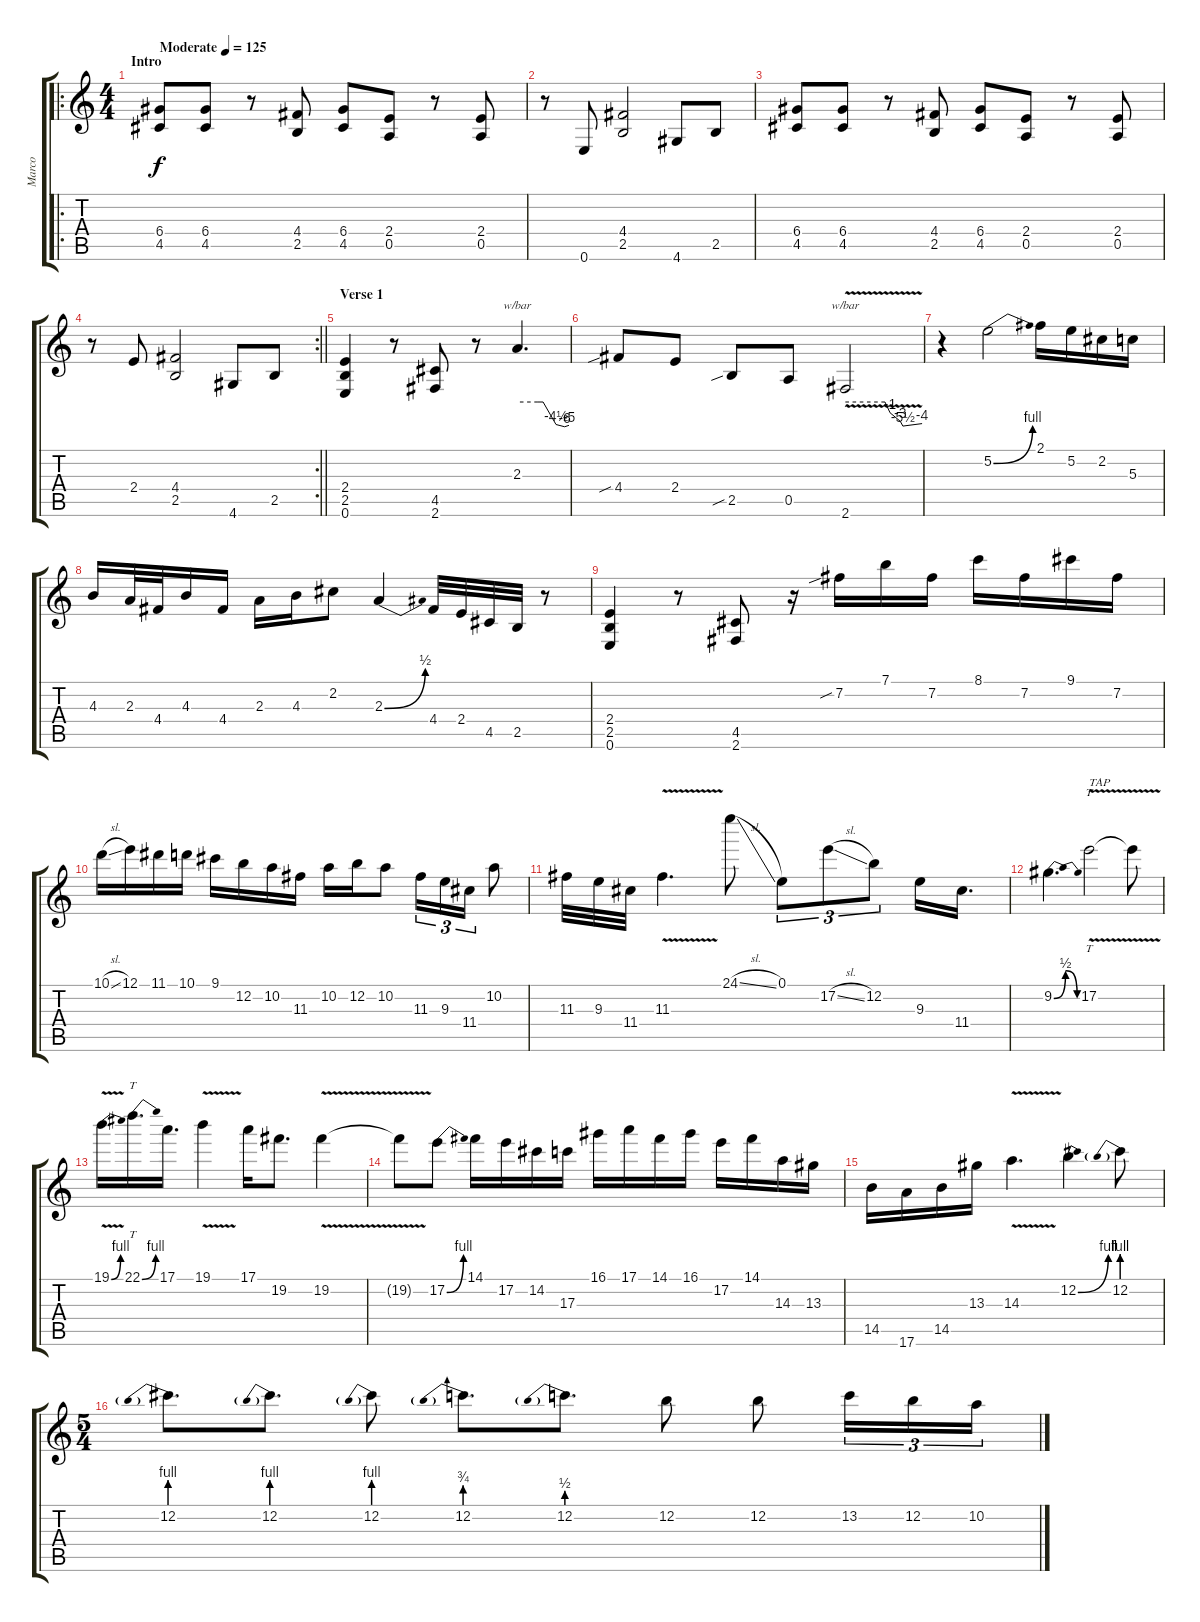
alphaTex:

\track ("Marco " "Marco ") {instrument distortionguitar}
\staff {score tabs}
\tuning (E4 B3 G3 D3 A2 E2) {hide}
\ro
\ts (4 4)
\section ("" "Intro ")
\tempo (125 "Moderate")
\clef g2
\ks c
(6.4 4.5).8{dy f instrument distortionguitar} (6.4 4.5).8 r.8 (4.4 2.5).8 (6.4 4.5).8 (2.4 0.5).8 r.8 (2.4 0.5).8 |
r.8 0.6.8 (4.4 2.5).2 4.6.8 2.5.8 |
(6.4 4.5).8 (6.4 4.5).8 r.8 (4.4 2.5).8 (6.4 4.5).8 (2.4 0.5).8 r.8 (2.4 0.5).8 |
\rc 2
\barLineRight lightlight
r.8 2.4.8 (4.4 2.5).2 4.6.8 2.5.8 |
\section ("" "Verse 1 ")
(2.4 2.5 0.6).4 r.8 (4.5 2.6).8 r.8 2.3.4{d tbe (custom default 0 0 24 0 30 0 45 -18 55 -24 60 -20)} |
4.4{sib}.8 2.4.8 2.5{sib}.8 0.5.8 2.6{v}.2{tbe (custom default 0 0 31 0 35 -4 43 -12 45 -22 60 -16)} |
r.4 5.2{be (bend 0 0 60 4)}.2 2.1.16 5.2.16 2.2.16 5.3.16 |
4.3.16 2.3.32 4.4.32 4.3.16 4.4.16 2.3.16 4.3.16 2.2.8 2.3{be (bend 0 0 60 2)}.4 4.4.32 2.4.32 4.5.32 2.5.32 r.8 |
(2.4 2.5 0.6).4 r.8 (4.5 2.6).8 r.16 7.2{sib}.16 7.1.16 7.2.16 8.1.16 7.2.16 9.1.16 7.2.16 |
10.1{sl}.16 12.1.16 11.1.16 10.1.16 9.1.16 12.2.16 10.2.16 11.3.16 10.2.16 12.2.16 10.2.8 11.3.16{tu (3 2)} 9.3.16{tu (3 2)} 11.4.16{tu (3 2)} 10.2.8 |
11.3.32 9.3.32 11.4.32 11.3{v}.4{d} 24.1{sl}.8 0.1.8{tu (3 2)} 17.2{sl}.8{tu (3 2)} 12.2.8{tu (3 2)} 9.3.16 11.4.16{d} |
9.2{be (bendrelease 0 0 30 2 30 2 60 0)}.4{d} 17.2{v}.2{tt txt "TAP "} 17.2{t}.8 |
19.1{be (bend 0 0 60 4) v}.16 22.1{be (bend 0 0 60 4)}.16{tt d} 17.1.16{d} 19.1{v}.4 17.1.16 19.2.8{d} 19.2{v}.4 |
19.2{t}.8 17.2{be (bend 0 0 60 4)}.8 14.1.16 17.2.16 14.2.16 17.3.16 16.1.16 17.1.16 14.1.16 16.1.16 17.2.16 14.1.16 14.3.16 13.3.16 |
14.5.16 17.6.16 14.5.16 13.3.16 14.3{v}.4{d} 12.2{be (bend 0 0 60 4)}.4 12.2{be (prebend 0 4 60 4)}.8 |
\ts (5 4)
12.2{be (prebend 0 4 60 4)}.8{d} 12.2{be (prebend 0 4 60 4)}.8{d} 12.2{be (prebend 0 4 60 4)}.8 12.2{be (prebend 0 3 60 3)}.8{d} 12.2{be (prebend 0 2 60 2)}.8{d} 12.2.8 12.2.8 13.2.16{tu (3 2)} 12.2.16{tu (3 2)} 10.2.16{tu (3 2)}
